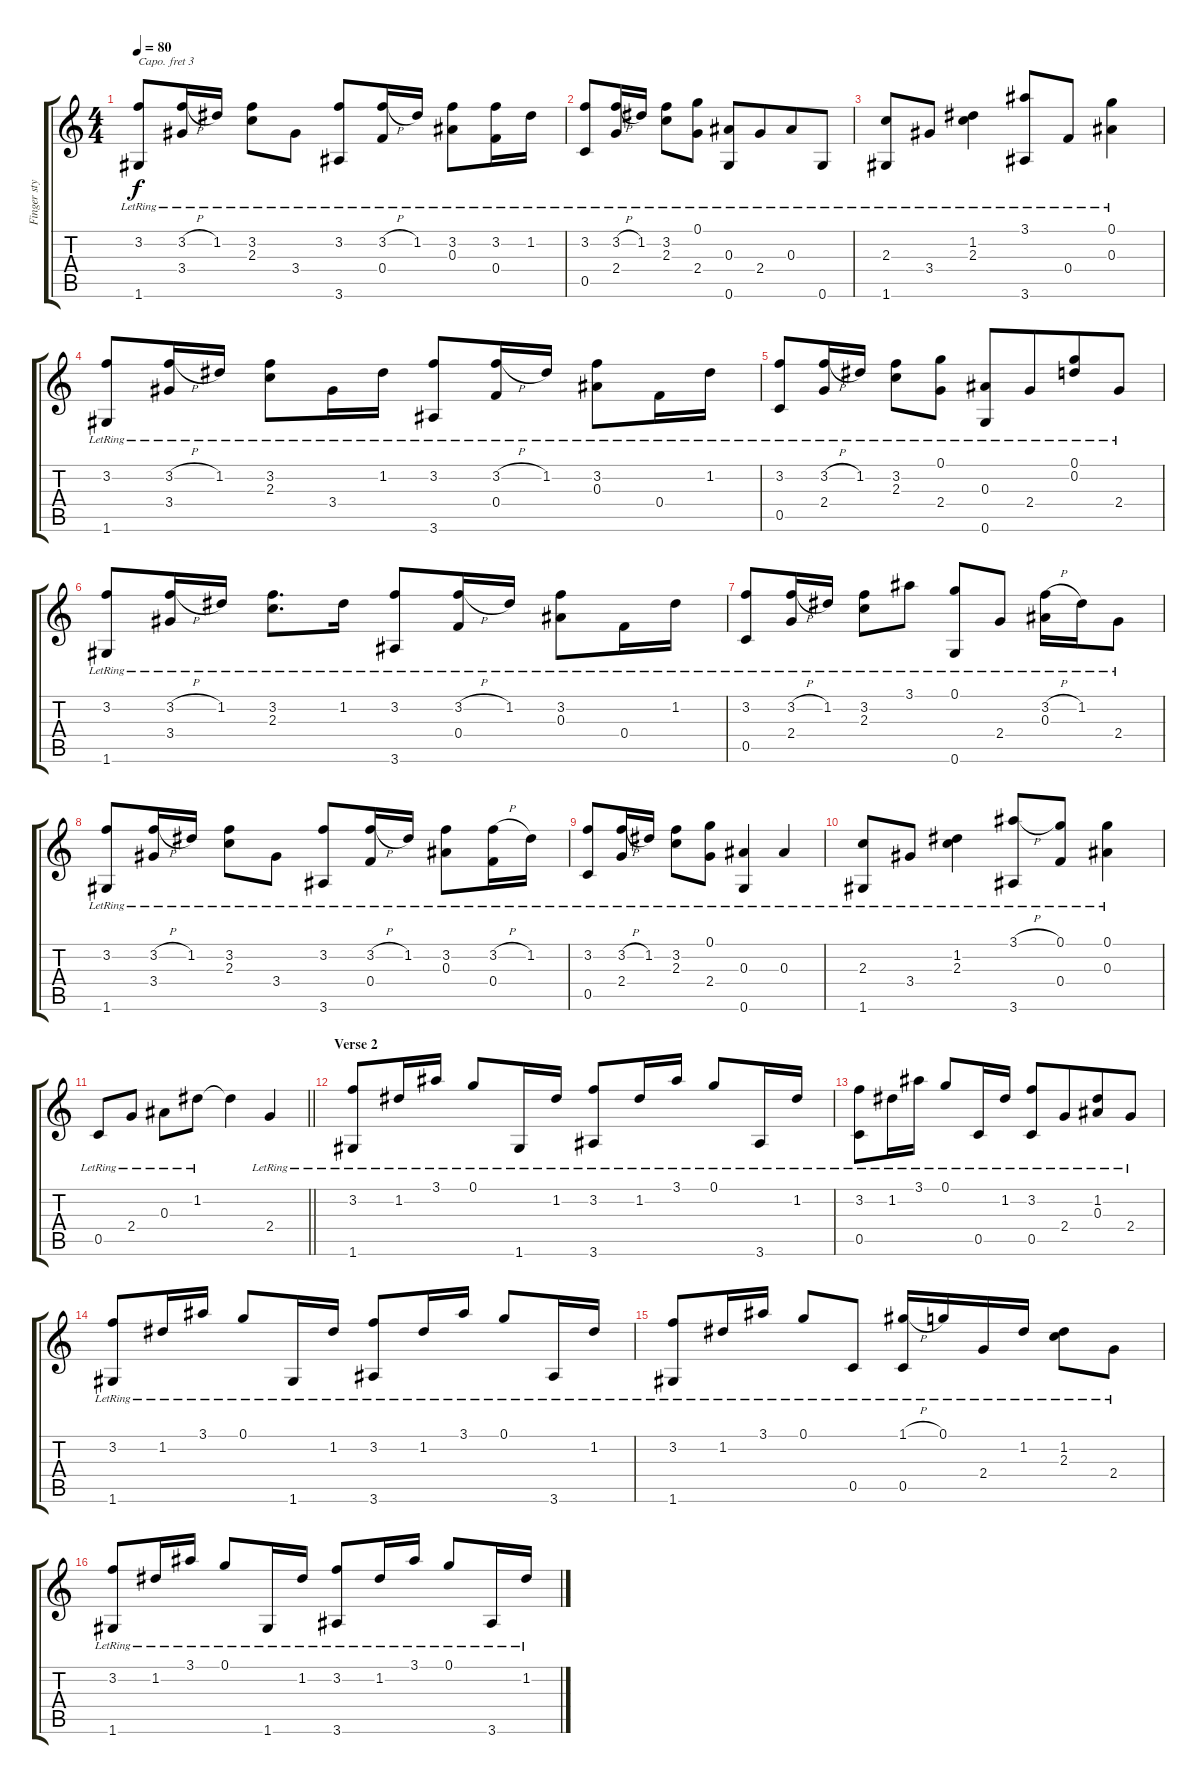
\track ("Finger style" "Finger sty") {instrument acousticguitarsteel}
\staff {score tabs}
\capo 3
\tuning (E4 B3 G3 D3 A2 E2) {hide}
\ts (4 4)
\tempo 80
\clef g2
\ks c
(3.2{lr} 1.6{lr}).8{dy f} (3.2{h lr} 3.4{lr}).16 1.2{lr}.16 (3.2{lr} 2.3{lr}).8 3.4{lr}.8 (3.2{lr} 3.6{lr}).8 (3.2{h lr} 0.4{lr}).16 1.2{lr}.16 (3.2{lr} 0.3{lr}).8 (3.2{lr} 0.4{lr}).16 1.2{lr}.16 |
(3.2{lr} 0.5{lr}).8 (3.2{h lr} 2.4{lr}).16 1.2{lr}.16 (3.2{lr} 2.3{lr}).8 (0.1{lr} 2.4{lr}).8 (0.3{lr} 0.6{lr}).8 2.4{lr}.8{beam merge} 0.3{lr}.8 0.6{lr}.8 |
(2.3{lr} 1.6{lr}).8 3.4{lr}.8 (1.2{lr} 2.3{lr}).4 (3.1{lr} 3.6{lr}).8 0.4{lr}.8 (0.1{lr} 0.3{lr}).4 |
(3.2{lr} 1.6{lr}).8 (3.2{h lr} 3.4{lr}).16 1.2{lr}.16 (3.2{lr} 2.3{lr}).8 3.4{lr}.16{beam merge} 1.2{lr}.16{beam split} (3.2{lr} 3.6{lr}).8 (3.2{h lr} 0.4{lr}).16{beam merge} 1.2{lr}.16{beam split} (3.2{lr} 0.3{lr}).8 0.4{lr}.16{beam merge} 1.2{lr}.16 |
(3.2{lr} 0.5{lr}).8 (3.2{h lr} 2.4{lr}).16 1.2{lr}.16 (3.2{lr} 2.3{lr}).8 (0.1{lr} 2.4{lr}).8 (0.3{lr} 0.6{lr}).8 2.4{lr}.8{beam merge} (0.1{lr} 0.2{lr}).8 2.4{lr}.8 |
(3.2{lr} 1.6{lr}).8 (3.2{h lr} 3.4{lr}).16 1.2{lr}.16 (3.2{lr} 2.3{lr}).8{d beam merge} 1.2{lr}.16{beam split} (3.2{lr} 3.6{lr}).8 (3.2{h lr} 0.4{lr}).16{beam merge} 1.2{lr}.16{beam split} (3.2{lr} 0.3{lr}).8 0.4{lr}.16{beam merge} 1.2{lr}.16 |
(3.2{lr} 0.5{lr}).8 (3.2{h lr} 2.4{lr}).16 1.2{lr}.16 (3.2{lr} 2.3{lr}).8 3.1{lr}.8 (0.1{lr} 0.6{lr}).8 2.4{lr}.8 (3.2{h lr} 0.3{lr}).16 1.2{lr}.16 2.4{lr}.8 |
(3.2{lr} 1.6{lr}).8 (3.2{h lr} 3.4{lr}).16 1.2{lr}.16 (3.2{lr} 2.3{lr}).8{beam merge} 3.4{lr}.8{beam split} (3.2{lr} 3.6{lr}).8 (3.2{h lr} 0.4{lr}).16{beam merge} 1.2{lr}.16{beam split} (3.2{lr} 0.3{lr}).8 (3.2{h lr} 0.4{lr}).16{beam merge} 1.2{lr}.16 |
(3.2{lr} 0.5{lr}).8 (3.2{h lr} 2.4{lr}).16 1.2{lr}.16 (3.2{lr} 2.3{lr}).8 (0.1{lr} 2.4{lr}).8 (0.3{lr} 0.6{lr}).4{beam merge} 0.3{lr}.4 |
(2.3{lr} 1.6{lr}).8 3.4{lr}.8 (1.2{lr} 2.3{lr}).4 (3.1{h lr} 3.6{lr}).8 (0.1{lr} 0.4{lr}).8 (0.1{lr} 0.3{lr}).4 |
\barLineRight lightlight
0.5{lr}.8 2.4{lr}.8 0.3{lr}.8 1.2{lr}.8 1.2{t}.4 2.4{lr}.4 |
\section ("" "Verse 2")
(3.2{lr} 1.6{lr}).8 1.2{lr}.16 3.1{lr}.16 0.1{lr}.8 1.6{lr}.16 1.2{lr}.16 (3.2{lr} 3.6{lr}).8 1.2{lr}.16 3.1{lr}.16 0.1{lr}.8 3.6{lr}.16 1.2{lr}.16 |
(3.2{lr} 0.5{lr}).8 1.2{lr}.16 3.1{lr}.16 0.1{lr}.8 0.5{lr}.16 1.2{lr}.16 (3.2{lr} 0.5{lr}).8 2.4{lr}.8{beam merge} (1.2{lr} 0.3{lr}).8 2.4{lr}.8 |
(3.2{lr} 1.6{lr}).8 1.2{lr}.16 3.1{lr}.16 0.1{lr}.8 1.6{lr}.16 1.2{lr}.16 (3.2{lr} 3.6{lr}).8 1.2{lr}.16 3.1{lr}.16 0.1{lr}.8 3.6{lr}.16 1.2{lr}.16 |
(3.2{lr} 1.6{lr}).8 1.2{lr}.16 3.1{lr}.16 0.1{lr}.8 0.5{lr}.8 (1.1{h lr} 0.5{lr}).16 0.1{lr}.16 2.4{lr}.16 1.2{lr}.16 (1.2{lr} 2.3{lr}).8 2.4{lr}.8 |
(3.2{lr} 1.6{lr}).8 1.2{lr}.16 3.1{lr}.16 0.1{lr}.8 1.6{lr}.16 1.2{lr}.16 (3.2{lr} 3.6{lr}).8 1.2{lr}.16 3.1{lr}.16 0.1{lr}.8 3.6{lr}.16 1.2{lr}.16
